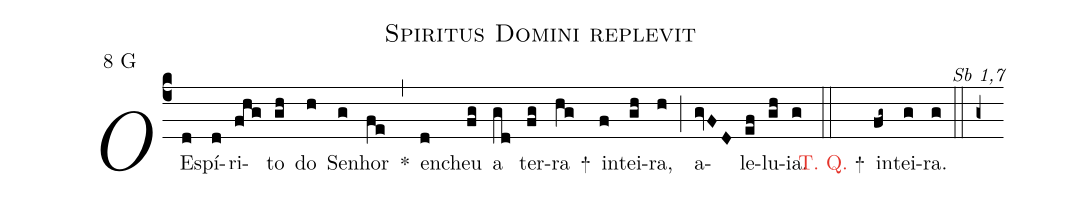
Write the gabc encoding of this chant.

name: Spiritus Domini replevit;
mode: 8;
mode-differentia: G;
commentary: Sb 1,7;
%%
(c4)

<i>O</i> Es(d)pí(d)ri(fhg)to(gh) do(h) Se(g)nhor(fe) *(,) en(d)cheu(fg) a(gd) ter(fg)ra(hg) +() in(f)tei(gh)ra,(h) (;) a(gvFD)le(ef)lu(gh)ia.(g)

(::)

<nlba><c>T. Q.</c> +() in</nlba>(fg~)tei(g)ra.(g)

(::)

(g+)
